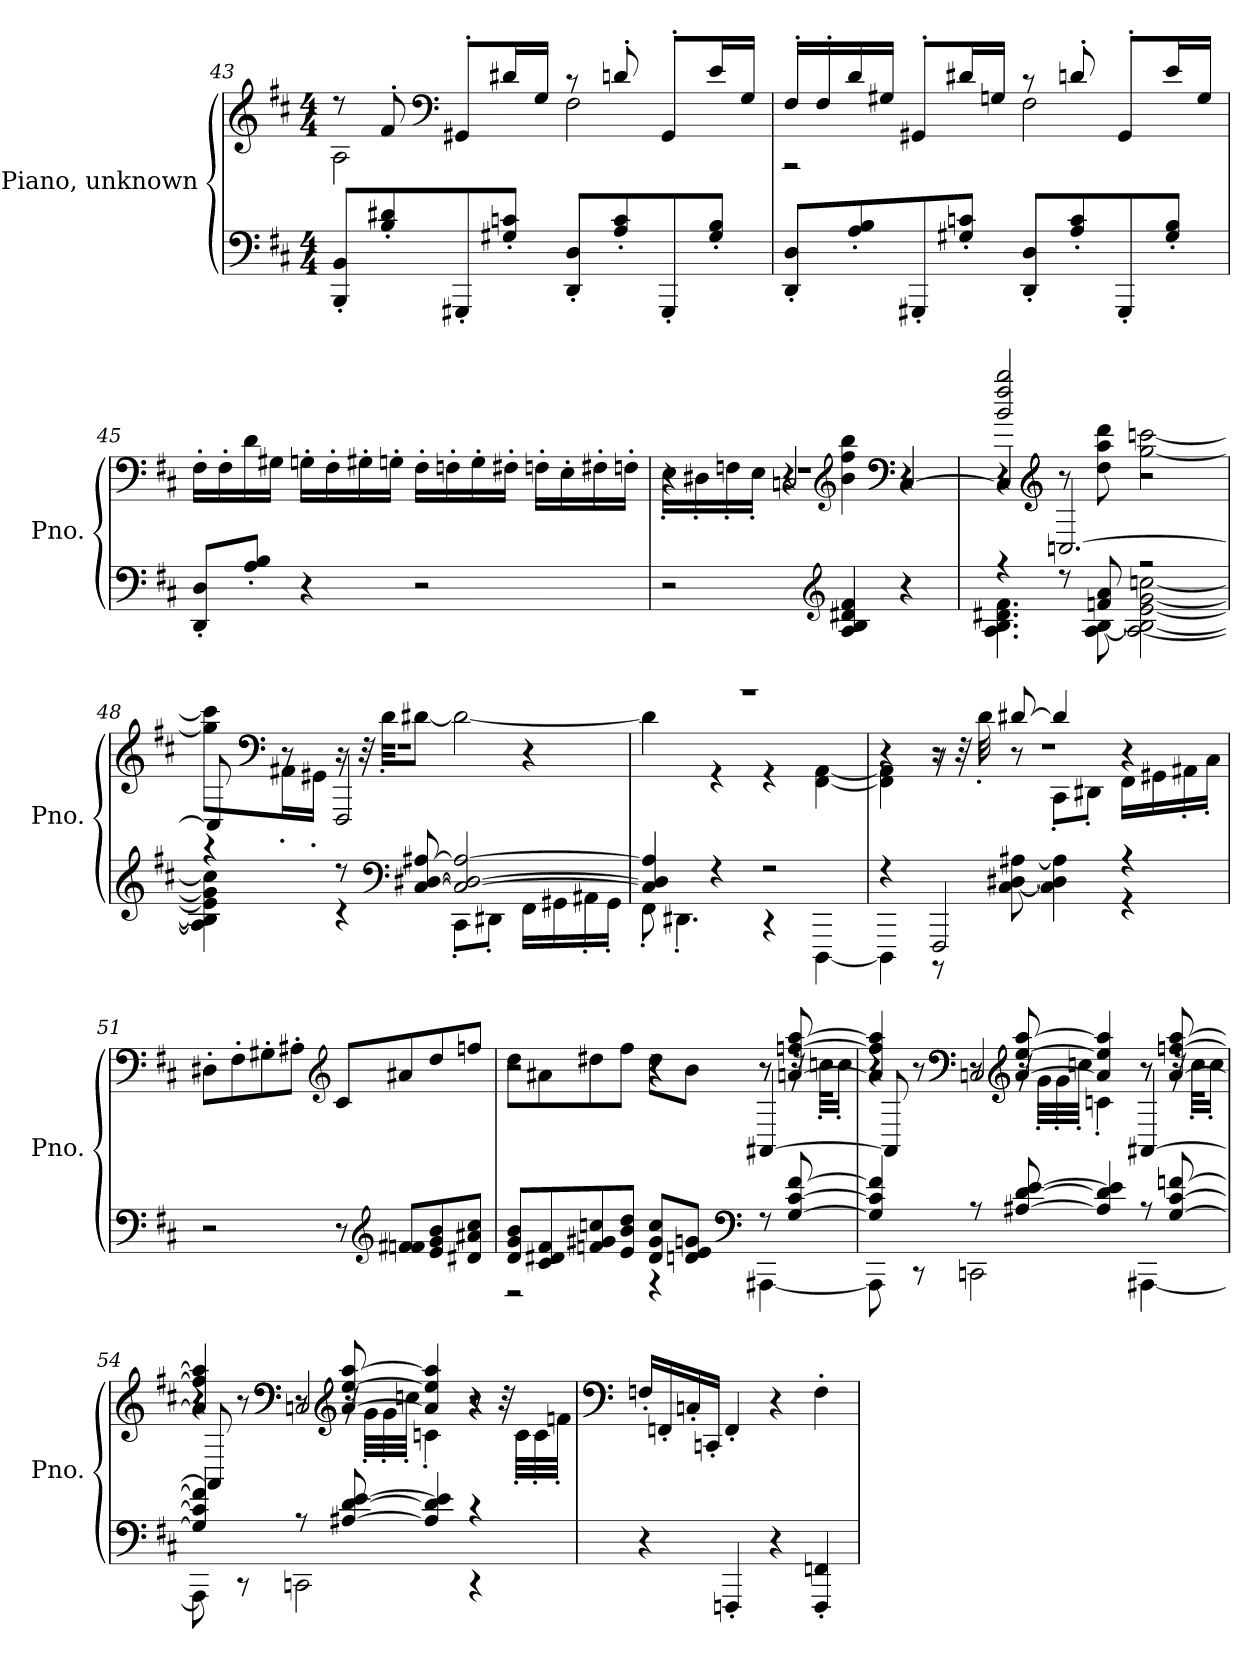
**kern	**kern
*part1	*part1
*staff2	*staff1
*I"Piano, unknown	*
*I'Pno.	*
*clefF4	*clefG2
*k[f#c#]	*k[f#c#]
*M4/4	*M4/4
=43	=43
*	*^
8BBB/' 8BB/'L	8r	2A\
8B/' 8d#X/'	8f#'/	.
*	*clefF4	*
8GGG#X'/	8GG#X'/L	.
8G#X/' 8cn/'J	16d#X/L	.
.	16G/JJ	.
8DD/' 8D/'L	8r	2F#\
8A/' 8c/'	8dn'/	.
8GGG#'/	8GG#'/L	.
8G#/' 8B/'J	16e/L	.
.	16G/JJ	.
!!LO:LB:g=z	!!
=44	=44	=44
8DD/' 8D/'L	16F#'/LL	2r
.	16F#'/	.
8A/' 8B/'	16d/	.
.	16G#X/JJ	.
8GGG#X'/	8GG#X'/L	.
8G#X/' 8cn/'J	16d#X/L	.
.	16Gn/JJ	.
8DD/' 8D/'L	8r	2F#\
8A/' 8c/'	8dn'/	.
8GGG#'/	8GG#'/L	.
8G#/' 8B/'J	16e/L	.
.	16G/JJ	.
*	*v	*v
=45	=45
8DD/' 8D/'L	16F#'\LL
.	16F#'\
8A/' 8B/'J	16d\
.	16G#X\JJ
4r	16Gn'\LL
.	16F#'\
.	16G#X'\
.	16Gn'\JJ
2r	16F#'\LL
.	16Fn'\
.	16G'\
.	16F#X'\JJ
.	16Fn'\LL
.	16E'\
.	16F#X'\
.	16Fn'\JJ
!!LO:LB:g=z
=46	=46
*	*^
*	*	*^
2r	1r	16E'\LL	4r
.	.	16D#X'\	.
.	.	16Fn'\	.
.	.	16E'\JJ	.
.	.	4r	2Cn/
*clefG2	*clefG2	*	*
4A/ 4B/ 4d#X/ 4f#/	.	4b\ 4ff#\ 4bb\	.
*	*clefF4	*	*
4r	.	4r	[4C/
=47	=47	=47	=47
*^	*	*	*
4r	4.A\ 4.B\ 4.d#X\ 4.f#\	2b/ 2ff#/ 2bb/	4r	4C/]
*	*	*clefG2	*	*
8r	.	.	8r	[2.Cn/
8fn/ 8a/	[8A\ [8B\	.	8dd\ 8aa\ 8ddd\	.
2r	2A\_ 2B\_ [2e\ [2g\ [2ccn\	2r	[2gg\ [2cccn\	.
!!LO:LB:g=z	!!	!!
=48	=48	=48	=48	=48
4r	4A\] 4B\] 4e\] 4g\] 4cc\]	1r	8gg\] 8ccc\]L	8C/]
*	*	*clefF4	*	*
.	.	.	16AA#X'\L	8r
.	.	.	16GG#X'\JJ	.
8r	4r	.	16r	2FFF#/
.	.	.	32r	.
.	.	.	32d'\KKL	.
*clefF4	*	*	*	*
[8C#/ [8D#X/ [8A#X/	.	.	[8d#X\J	.
2C#/_ 2D#/_ 2A#/_	8CC#'\L	.	2d#\_	.
.	8DD#X'\J	.	.	.
.	16FF#\LL	.	.	4r
.	16GG#X\	.	.	.
.	16AA#X'\	.	.	.
.	16GG#'\JJ	.	.	.
*	*	*	*v	*v
=49	=49	=49	=49
4C#/] 4D#/] 4A#/]	8FF#'\	1r	4d#\]
.	4.DD#X'\	.	.
4r	.	.	4r
2r	4r	.	4r
.	[4DDD\	.	[4FF#\ [4AA\
!!LO:PB:g=z
=50	=50	=50	=50
*	*	*	*^
4r	4DDD\]	1r	4FF#\] 4AA\]	4r
2FFF#/	8r	.	16r	8r
.	.	.	32r	.
.	.	.	32d'\	.
.	[8C#\ [8D#X\ [8A#X\	.	8r	[8d#X/
.	4C#\] 4D#\] 4A#\]	.	8CC#'\L	4d#/]
.	.	.	8DD#X'\J	.
4r	4r	.	16FF#\LL	4r
.	.	.	16GG#X\	.
.	.	.	16AA#X'\	.
.	.	.	16C#'\JJ	.
*v	*v	*	*	*
*	*v	*v	*v
=51	=51
2r	8D#X'\L
.	8F#'\
.	8G#X'\
.	8A#X'\J
*	*clefG2
8r	8c#/L
*clefG2	*
8fn/ 8f#X/L	8a#X/
8e/ 8g/ 8b/	8dd/
8d#X/ 8a#X/ 8cc#/J	8ffn/J
!!LO:LB:g=z
=52	=52
*^	*^
*	*	*	*^
8d/ 8g/ 8b/L	2r	2r	8dd\L	2r
8c#/ 8d#X/ 8f#/	.	.	8a#X\	.
8fn/ 8g#X/ 8ccn/	.	.	8dd#X\	.
8e/ 8b/ 8dd/J	.	.	8ff#\J	.
8d#/ 8g#/ 8cc/L	4r	4r	8dd#\L	4r
8dn/ 8e/ 8gn/J	.	.	8b\J	.
*clefF4	*	*	*	*
8r	[4AAA#X\	8r	8r	[4AA#X/
[8G/ [8c#/ [8f/	.	[8an/ [8ffn/ [8aa/	32r	.
.	.	.	32ccn'\KLL	.
.	.	.	16cc'\JJ	.
=53	=53	=53	=53	=53
4G/] 4c#/] 4f/]	8AAA#\]	4a/] 4ff/] 4aa/]	4r	8AA#/]
.	8r	.	.	8r
*	*	*clefF4	*	*
8r	2CCn\	8r	8r	2Cn/
*	*	*clefG2	*	*
[8A#X/ [8d/ [8e/	.	[8a/ [8ee/ [8aa/	32r	.
.	.	.	32g'\LLL	.
.	.	.	32g'\	.
.	.	.	32ccn'\JJJ	.
4A#/] 4d/] 4e/]	.	4a/] 4ee/] 4aa/]	4cn'\	.
8r	[4AAA#X\	8r	8r	[4AA#X/
[8G/ [8c#/ [8fn/	.	[8a/ [8ffn/ [8aa/	32r	.
.	.	.	32cc'\KLL	.
.	.	.	16cc'\JJ	.
!!LO:LB:g=z	!!	!!
=54	=54	=54	=54	=54
4G/] 4c#/] 4f/]	8AAA#\]	4a/] 4ff/] 4aa/]	4r	8AA#/]
.	8r	.	.	8r
*	*	*clefF4	*	*
8r	2CCn\	8r	8r	2Cn/
*	*	*clefG2	*	*
[8A#X/ [8d/ [8e/	.	[8a/ [8ee/ [8aa/	32r	.
.	.	.	32g'\LLL	.
.	.	.	32g'\	.
.	.	.	32ccn'\JJJ	.
4A#/] 4d/] 4e/]	.	4a/] 4ee/] 4aa/]	4cn'\	.
4r	4r	4r	8r	4r
.	.	.	32r	.
.	.	.	32c'\LLL	.
.	.	.	32c'\	.
.	.	.	32fn'\JJJ	.
*v	*v	*	*	*
*	*v	*v	*v
=55	=55
*	*clefF4
4r	16Fn'/LL
.	16FFn'/
.	16Cn'/
.	16CCn'/JJ
4FFFn'/	4FF'/
4r	4r
4FFF/' 4FFn/'	4F'\
=	=
*-	*-
